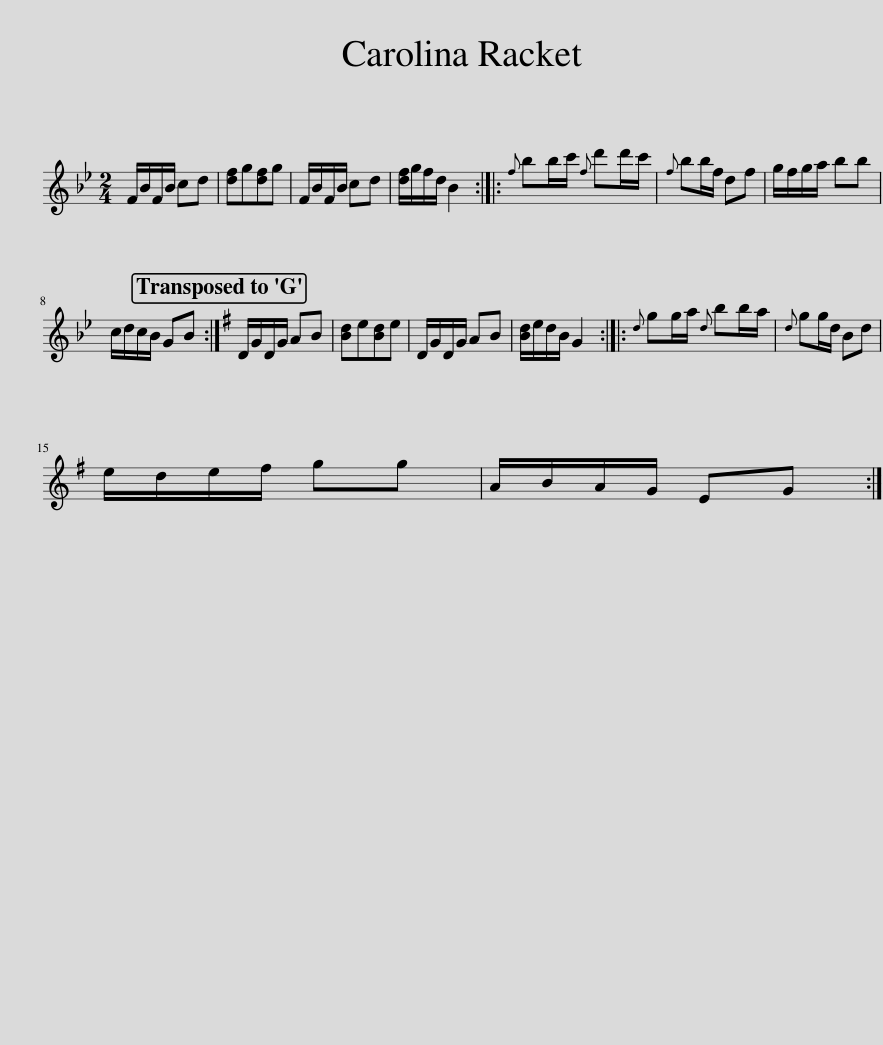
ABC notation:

X:1
L:1/8
M:2/4
I:linebreak $
K:Bb
V:1 treble
V:1
 F/B/F/B/ cd | [df]g[df]g | F/B/F/B/ cd | [df]/g/f/d/ B2 ::{f} bb/c'/{f} d'd'/c'/ | %5
{f} bb/f/ df | g/f/g/a/ bb |$ c/d/c/B/ GB :|[K:G] D/G/D/G/ AB | [Bd]e[Bd]e | %10
 D/G/D/G/ AB | [Bd]/e/d/B/ G2 ::{d} gg/a/{d} bb/a/ |{d} gg/d/ Bd |$ e/d/e/f/ gg | %15
 A/B/A/G/ EG :| %16
